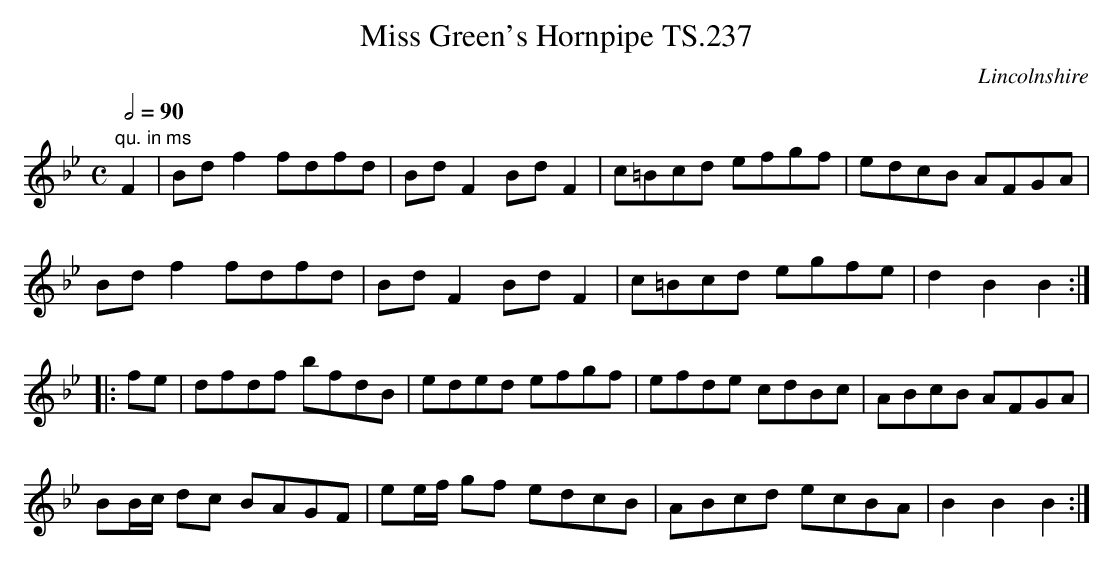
X:1
T:Miss Green's Hornpipe TS.237
L:1/8
M:C
O:Lincolnshire
Q:1/2=90
K:Bb
"qu. in ms"F2|Bd f2fdfd|BdF2BdF2|c=Bcd efgf|edcB AFGA|!
Bdf2fdfd|BdF2BdF2|c=Bcd egfe|d2B2B2:|!
|:fe|dfdf bfdB|eded efgf|efde cdBc|ABcB AFGA|!
BB/c/ dc BAGF|ee/f/ gf edcB|ABcd ecBA|B2B2B2:|]
